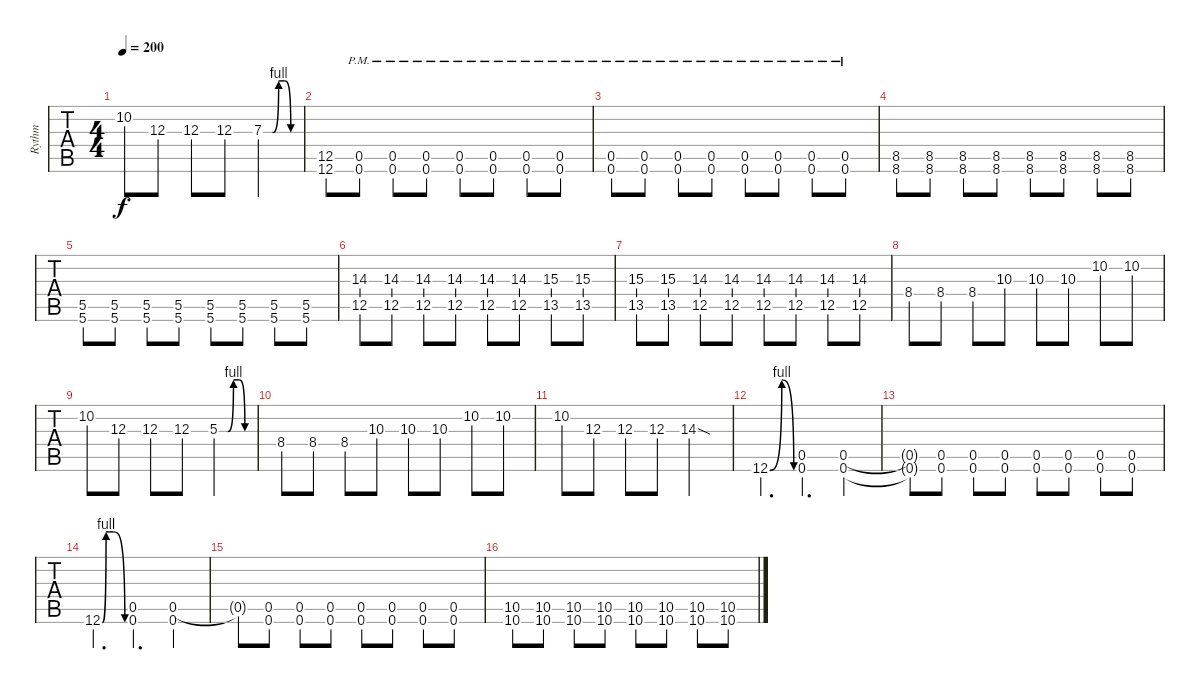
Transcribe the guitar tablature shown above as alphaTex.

\track ("Rythm" "Rythm") {instrument distortionguitar}
\staff {tabs}
\tuning (D4 A3 F3 C3 G2 C2) {hide}
\ts (4 4)
\tempo 200
\clef g2
\ks c
10.2.8{dy f} 12.3.8 12.3.8 12.3.8 7.3{be (custom 0 0 15 0 25 4 35 4 45 0 50 0 60 0)}.2 |
(12.5 12.6).8 (0.5{pm} 0.6{pm}).8 (0.5{pm} 0.6{pm}).8 (0.5{pm} 0.6{pm}).8 (0.5{pm} 0.6{pm}).8 (0.5{pm} 0.6{pm}).8 (0.5{pm} 0.6{pm}).8 (0.5{pm} 0.6{pm}).8 |
(0.5{pm} 0.6{pm}).8 (0.5{pm} 0.6{pm}).8 (0.5{pm} 0.6{pm}).8 (0.5{pm} 0.6{pm}).8 (0.5{pm} 0.6{pm}).8 (0.5{pm} 0.6{pm}).8 (0.5{pm} 0.6{pm}).8 (0.5{pm} 0.6{pm}).8 |
(8.5 8.6).8 (8.5 8.6).8 (8.5 8.6).8 (8.5 8.6).8 (8.5 8.6).8 (8.5 8.6).8 (8.5 8.6).8 (8.5 8.6).8 |
(5.5 5.6).8 (5.5 5.6).8 (5.5 5.6).8 (5.5 5.6).8 (5.5 5.6).8 (5.5 5.6).8 (5.5 5.6).8 (5.5 5.6).8 |
(14.3 12.5).8 (14.3 12.5).8 (14.3 12.5).8 (14.3 12.5).8 (14.3 12.5).8 (14.3 12.5).8 (15.3 13.5).8 (15.3 13.5).8 |
(15.3 13.5).8 (15.3 13.5).8 (14.3 12.5).8 (14.3 12.5).8 (14.3 12.5).8 (14.3 12.5).8 (14.3 12.5).8 (14.3 12.5).8 |
8.4.8 8.4.8 8.4.8 10.3.8 10.3.8 10.3.8 10.2.8 10.2.8 |
10.2.8 12.3.8 12.3.8 12.3.8 5.3{be (custom 0 0 15 0 25 4 35 4 45 0 50 0 60 0)}.2 |
8.4.8 8.4.8 8.4.8 10.3.8 10.3.8 10.3.8 10.2.8 10.2.8 |
10.2.8 12.3.8 12.3.8 12.3.8 14.3{sod}.2 |
12.6{be (bendrelease 0 0 10 4 35 4 60 0)}.4{d} (0.5 0.6).4{d} (0.5 0.6).4 |
(0.5{t} 0.6{t}).8 (0.5 0.6).8 (0.5 0.6).8 (0.5 0.6).8 (0.5 0.6).8 (0.5 0.6).8 (0.5 0.6).8 (0.5 0.6).8 |
12.6{be (custom 0 0 10 4 20 4 30 4 60 0)}.4{d} (0.5 0.6).4{d} (0.5 0.6).4 |
0.5{t}.8 (0.5 0.6).8 (0.5 0.6).8 (0.5 0.6).8 (0.5 0.6).8 (0.5 0.6).8 (0.5 0.6).8 (0.5 0.6).8 |
(10.5 10.6).8 (10.5 10.6).8 (10.5 10.6).8 (10.5 10.6).8 (10.5 10.6).8 (10.5 10.6).8 (10.5 10.6).8 (10.5 10.6).8
